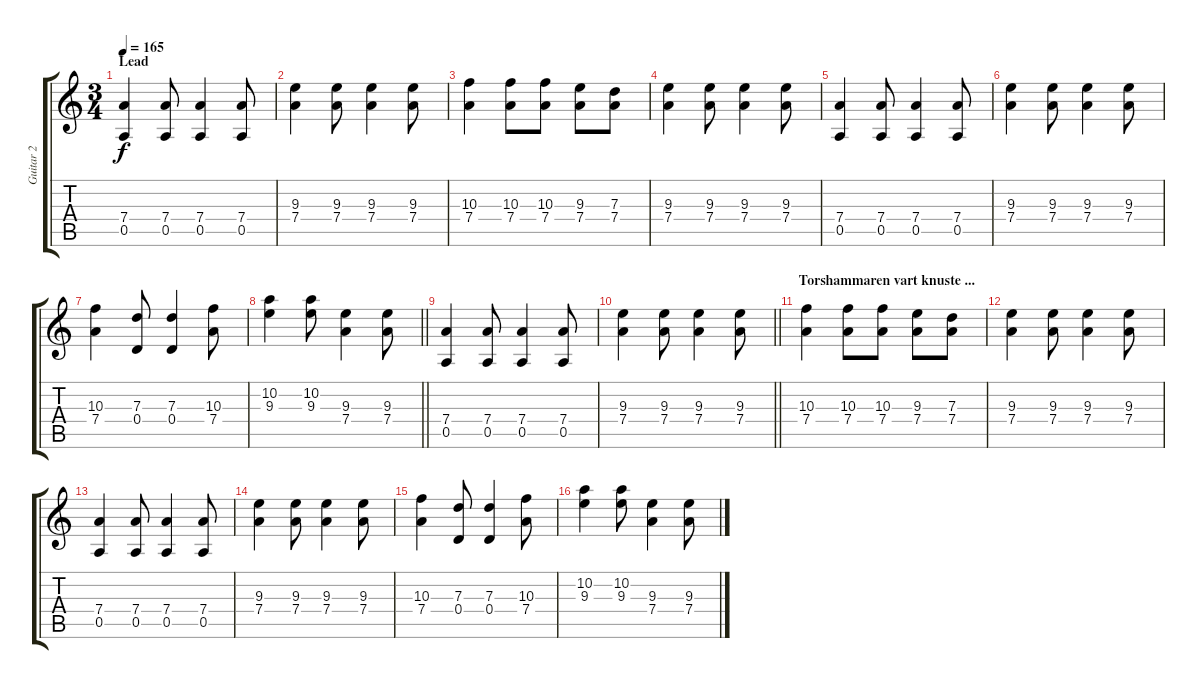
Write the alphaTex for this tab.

\track ("Guitar 2" "Guitar 2") {instrument distortionguitar}
\staff {score tabs}
\tuning (E4 B3 G3 D3 A2 E2) {hide}
\ts (3 4)
\section ("" "Lead")
\tempo 165
\clef g2
\ks c
(7.4 0.5).4{dy f} (7.4 0.5).8 (7.4 0.5).4 (7.4 0.5).8 |
(9.3 7.4).4 (9.3 7.4).8 (9.3 7.4).4 (9.3 7.4).8 |
(10.3 7.4).4 (10.3 7.4).8 (10.3 7.4).8 (9.3 7.4).8 (7.3 7.4).8 |
(9.3 7.4).4 (9.3 7.4).8 (9.3 7.4).4 (9.3 7.4).8 |
(7.4 0.5).4 (7.4 0.5).8 (7.4 0.5).4 (7.4 0.5).8 |
(9.3 7.4).4 (9.3 7.4).8 (9.3 7.4).4 (9.3 7.4).8 |
(10.3 7.4).4 (7.3 0.4).8 (7.3 0.4).4 (10.3 7.4).8 |
\barLineRight lightlight
(10.2 9.3).4 (10.2 9.3).8 (9.3 7.4).4 (9.3 7.4).8 |
\section ("" "")
(7.4 0.5).4 (7.4 0.5).8 (7.4 0.5).4 (7.4 0.5).8 |
\barLineRight lightlight
(9.3 7.4).4 (9.3 7.4).8 (9.3 7.4).4 (9.3 7.4).8 |
\section ("" "Torshammaren vart knuste ...")
(10.3 7.4).4 (10.3 7.4).8 (10.3 7.4).8 (9.3 7.4).8 (7.3 7.4).8 |
(9.3 7.4).4 (9.3 7.4).8 (9.3 7.4).4 (9.3 7.4).8 |
(7.4 0.5).4 (7.4 0.5).8 (7.4 0.5).4 (7.4 0.5).8 |
(9.3 7.4).4 (9.3 7.4).8 (9.3 7.4).4 (9.3 7.4).8 |
(10.3 7.4).4 (7.3 0.4).8 (7.3 0.4).4 (10.3 7.4).8 |
(10.2 9.3).4 (10.2 9.3).8 (9.3 7.4).4 (9.3 7.4).8
